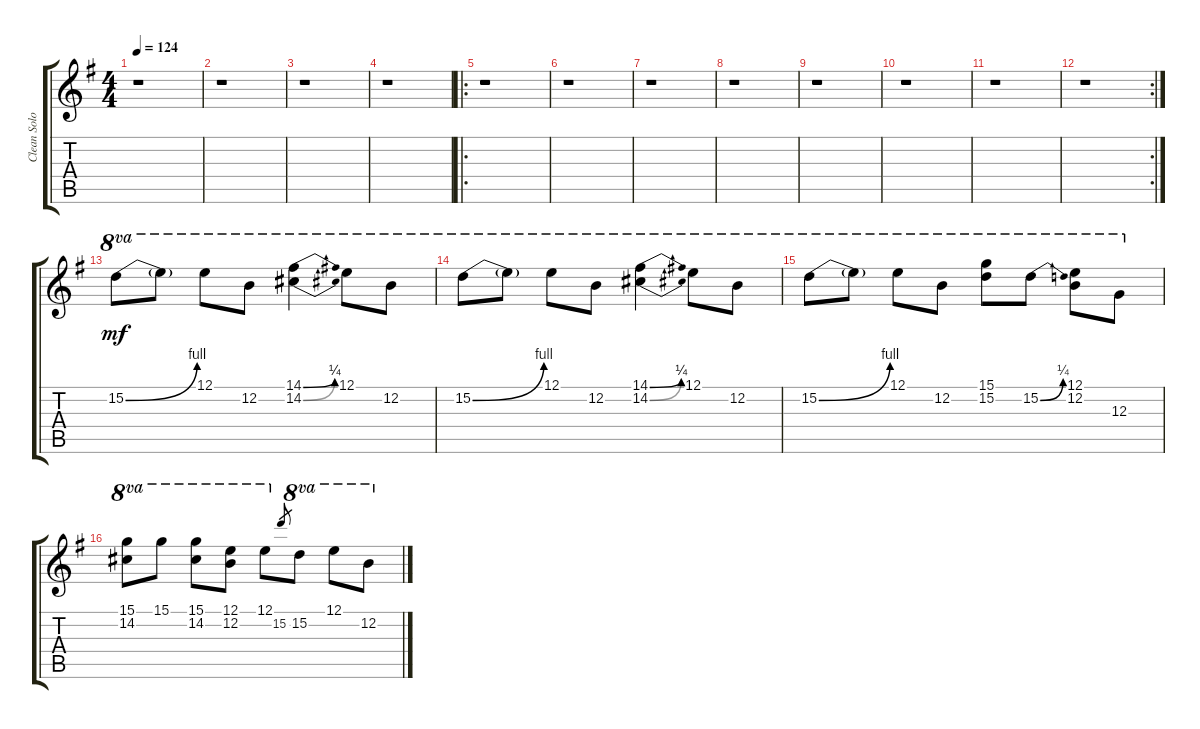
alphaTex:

\track ("Clean Solo" "Clean Solo") {instrument electricguitarclean}
\staff {score tabs}
\tuning (E4 B3 G3 D3 A2 E2) {hide}
\ts (4 4)
\tempo 124
\clef g2
\ks g
r.1{dy f} |
r.1 |
r.1 |
r.1 |
\ro
r.1 |
r.1 |
r.1 |
r.1 |
r.1 |
r.1 |
r.1 |
\rc 2
r.1 |
15.2{be (bend 0 0 60 4)}.8{ot 8va dy mf} 15.2{t}.8{ot 8va} 12.1.8{ot 8va} 12.2.8{ot 8va} (14.1{be (bend 0 0 60 1)} 14.2{be (bend 0 0 60 1)}).4{ot 8va} 12.1.8{ot 8va} 12.2.8{ot 8va} |
15.2{be (bend 0 0 60 4)}.8{ot 8va} 15.2{t}.8{ot 8va} 12.1.8{ot 8va} 12.2.8{ot 8va} (14.1{be (bend 0 0 60 1)} 14.2{be (bend 0 0 60 1)}).4{ot 8va} 12.1.8{ot 8va} 12.2.8{ot 8va} |
15.2{be (bend 0 0 60 4)}.8{ot 8va} 15.2{t}.8{ot 8va} 12.1.8{ot 8va} 12.2.8{ot 8va} (15.1 15.2).8{ot 8va} 15.2{be (bend 0 0 60 1)}.8{ot 8va} (12.1 12.2).8{ot 8va} 12.3.8{ot 8va} |
(15.1 14.2).8{ot 8va} 15.1.8{ot 8va} (15.1 14.2).8{ot 8va} (12.1 12.2).8{ot 8va} 12.1.8{ot 8va} 15.2.8{gr} 15.2.8{ot 8va} 12.1.8{ot 8va} 12.2.8{ot 8va}
